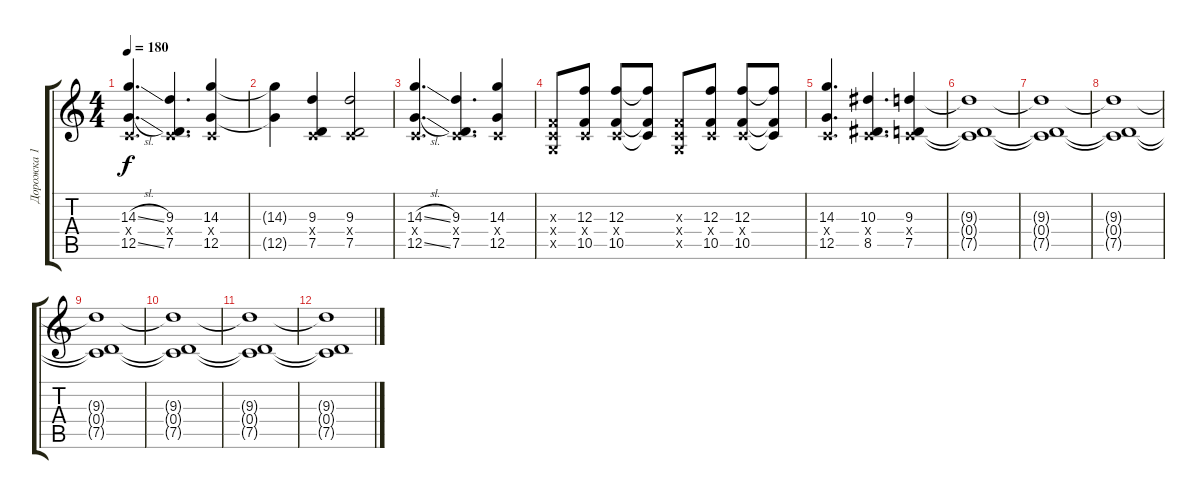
\track ("Дорожка 1" "Дорожка 1") {instrument overdrivenguitar}
\staff {score tabs}
\tuning (D4 A3 F3 C3 G2 C2) {hide}
\ts (4 4)
\tempo 180
\clef g2
\ks c
(14.3{sl} 0.4{x} 12.5{sl}).4{d dy f} (9.3 0.4{x} 7.5).4{d} (14.3 0.4{x} 12.5).4 |
(14.3{t} 12.5{t}).4 (9.3 0.4{x} 7.5).4 (9.3 0.4{x} 7.5).2 |
(14.3{sl} 0.4{x} 12.5{sl}).4{d} (9.3 0.4{x} 7.5).4{d} (14.3 0.4{x} 12.5).4 |
(0.3{x} 0.4{x} 0.5{x}).8 (12.3 0.4{x} 10.5).8 (12.3 0.4{x} 10.5).8 (12.3{t} 0.4{t} 10.5{t}).8 (0.3{x} 0.4{x} 0.5{x}).8 (12.3 0.4{x} 10.5).8 (12.3 0.4{x} 10.5).8 (12.3{t} 0.4{t} 10.5{t}).8 |
(14.3 0.4{x} 12.5).4{d} (10.3 0.4{x} 8.5).4{d} (9.3 0.4{x} 7.5).4 |
(9.3{t} 0.4{t} 7.5{t}).1 |
(9.3{t} 0.4{t} 7.5{t}).1 |
(9.3{t} 0.4{t} 7.5{t}).1 |
(9.3{t} 0.4{t} 7.5{t}).1 |
(9.3{t} 0.4{t} 7.5{t}).1 |
(9.3{t} 0.4{t} 7.5{t}).1 |
(9.3{t} 0.4{t} 7.5{t}).1
